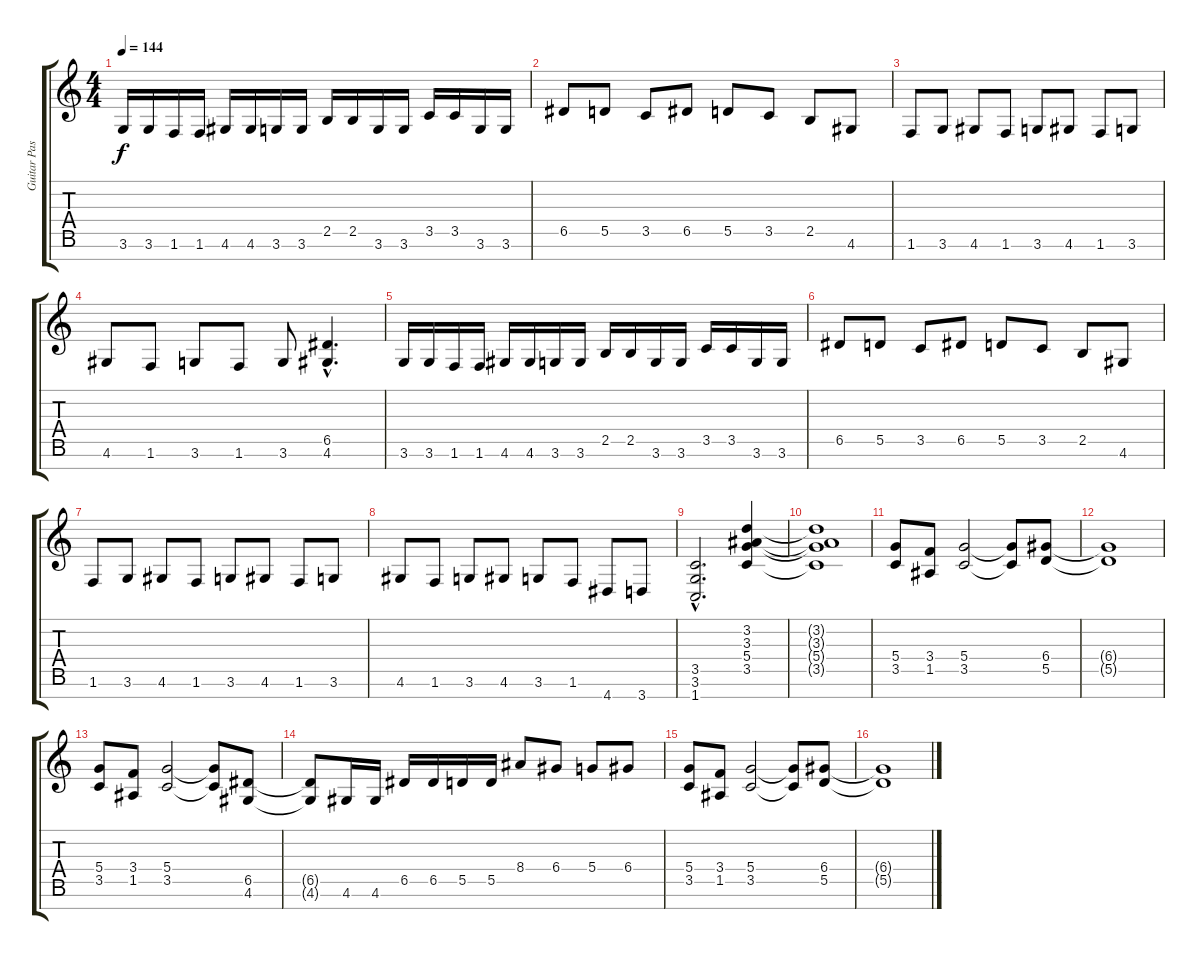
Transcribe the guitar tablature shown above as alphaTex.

\track ("Guitar Passamani" "Guitar Pas") {instrument distortionguitar}
\staff {score tabs}
\tuning (E4 B3 G3 D3 A2 E2 B1) {hide}
\ts (4 4)
\tempo 144
\clef g2
\ks c
3.6.16{dy f} 3.6.16 1.6.16 1.6.16 4.6.16 4.6.16 3.6.16 3.6.16 2.5.16 2.5.16 3.6.16 3.6.16 3.5.16 3.5.16 3.6.16 3.6.16 |
6.5.8 5.5.8 3.5.8 6.5.8 5.5.8 3.5.8 2.5.8 4.6.8 |
1.6.8 3.6.8 4.6.8 1.6.8 3.6.8 4.6.8 1.6.8 3.6.8 |
4.6.8 1.6.8 3.6.8 1.6.8 3.6.8 (6.5{hac} 4.6{hac}).4{d} |
3.6.16 3.6.16 1.6.16 1.6.16 4.6.16 4.6.16 3.6.16 3.6.16 2.5.16 2.5.16 3.6.16 3.6.16 3.5.16 3.5.16 3.6.16 3.6.16 |
6.5.8 5.5.8 3.5.8 6.5.8 5.5.8 3.5.8 2.5.8 4.6.8 |
1.6.8 3.6.8 4.6.8 1.6.8 3.6.8 4.6.8 1.6.8 3.6.8 |
4.6.8 1.6.8 3.6.8 4.6.8 3.6.8 1.6.8 4.7.8 3.7.8 |
(3.5{hac} 3.6{hac} 1.7{hac}).2{d} (3.2 3.3 5.4 3.5).4 |
(3.2{t} 3.3{t} 5.4{t} 3.5{t}).1 |
(5.4 3.5).8 (3.4 1.5).8 (5.4 3.5).2 (5.4{t} 3.5{t}).8 (6.4 5.5).8 |
(6.4{t} 5.5{t}).1 |
(5.4 3.5).8 (3.4 1.5).8 (5.4 3.5).2 (5.4{t} 3.5{t}).8 (6.5 4.6).8 |
(6.5{t} 4.6{t}).8 4.6.16 4.6.16 6.5.16 6.5.16 5.5.16 5.5.16 8.4.8 6.4.8 5.4.8 6.4.8 |
(5.4 3.5).8 (3.4 1.5).8 (5.4 3.5).2 (5.4{t} 3.5{t}).8 (6.4 5.5).8 |
(6.4{t} 5.5{t}).1
